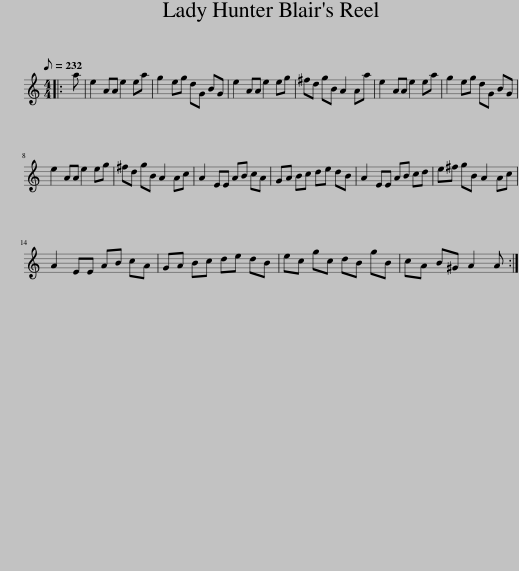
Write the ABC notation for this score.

X:1
L:1/8
Q:1/8=232
M:4/4
I:linebreak $
K:C
V:1 treble
V:1
|: a | e2 AA e2 ea | g2 eg dG BG | e2 AA e2 eg | ^fd gB A2 Aa | %5
 e2 AA e2 ea | g2 eg dG BG |$ e2 AA e2 eg | ^fd gB A2 Ac | A2 EE AB cA | %10
 GA Bc de dB | A2 EE AB cd | e^f gB A2 Ac |$ A2 EE AB cA | GA Bc de dB | %15
 ec gc dB gB | cA B^G A2 A :| %17
